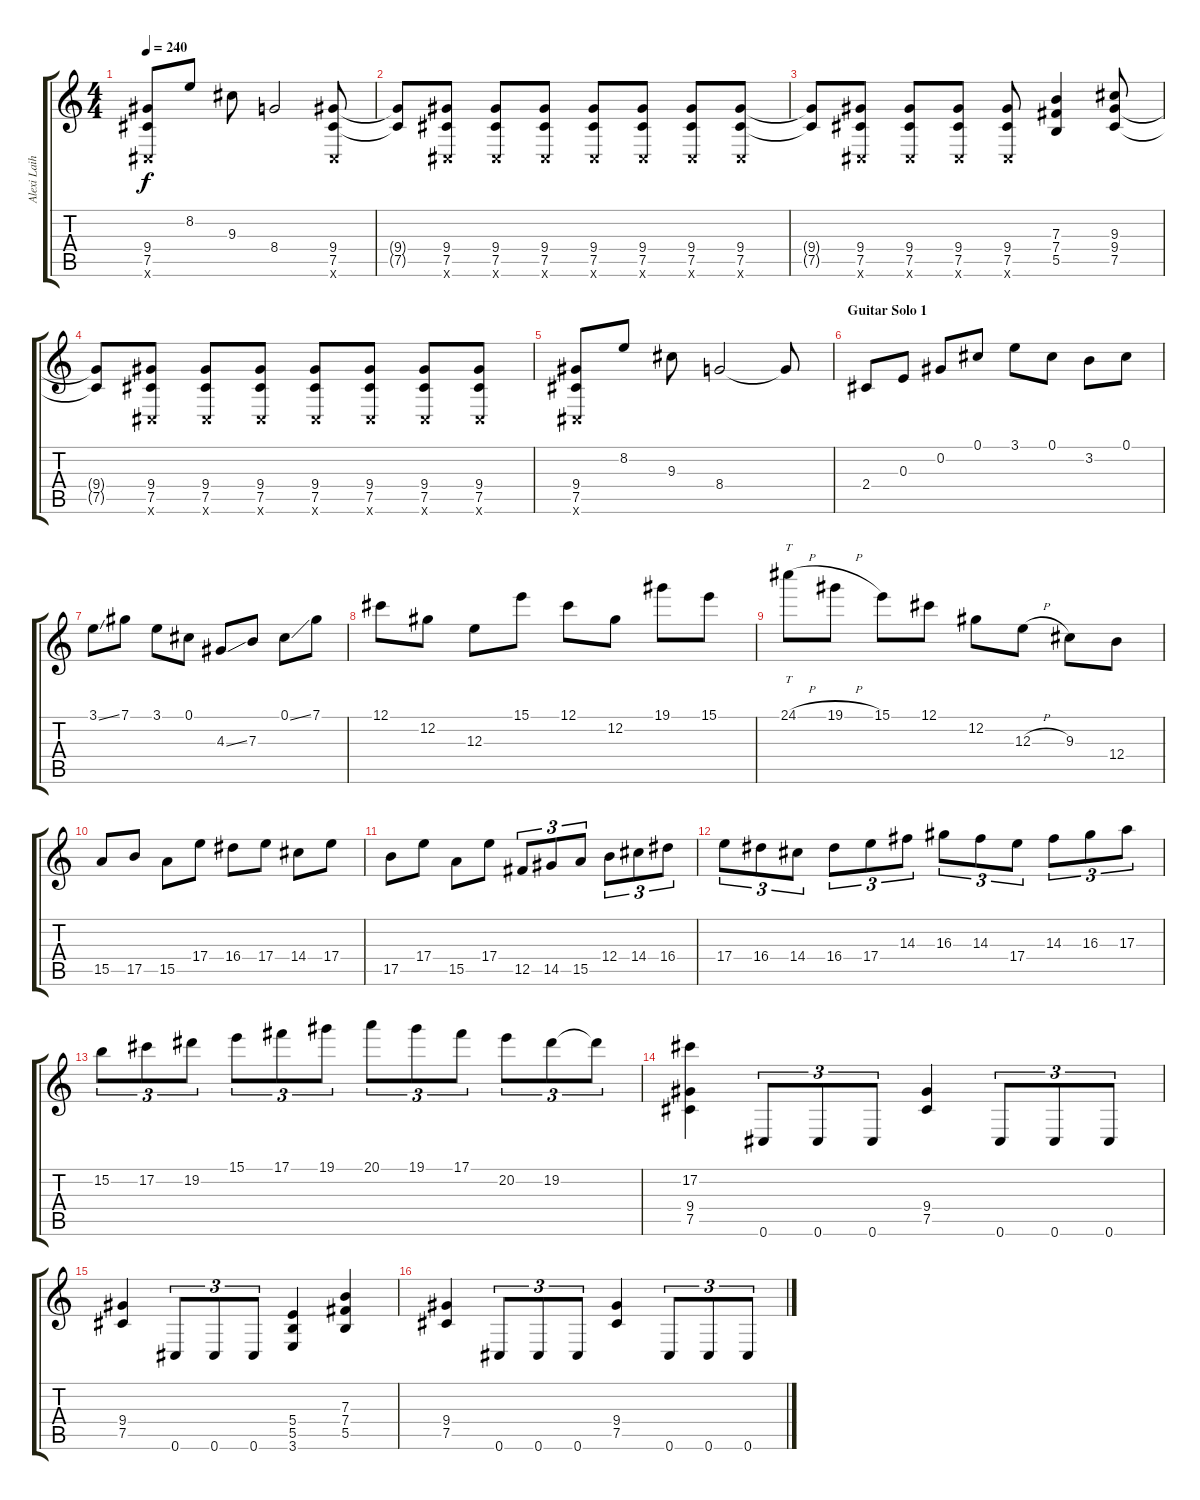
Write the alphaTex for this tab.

\track ("Alexi Laiho" "Alexi Laih") {instrument distortionguitar}
\staff {score tabs}
\tuning (Db4 Ab3 E3 B2 Gb2 Db2) {hide}
\ts (4 4)
\tempo 240
\clef g2
\ks c
(9.4 7.5 0.6{x}).8{dy f} 8.2.8 9.3.8 8.4.2 (9.4 7.5 0.6{x}).8 |
(9.4{t} 7.5{t}).8 (9.4 7.5 0.6{x}).8 (9.4 7.5 0.6{x}).8 (9.4 7.5 0.6{x}).8 (9.4 7.5 0.6{x}).8 (9.4 7.5 0.6{x}).8 (9.4 7.5 0.6{x}).8 (9.4 7.5 0.6{x}).8 |
(9.4{t} 7.5{t}).8 (9.4 7.5 0.6{x}).8 (9.4 7.5 0.6{x}).8 (9.4 7.5 0.6{x}).8 (9.4 7.5 0.6{x}).8 (7.3 7.4 5.5).4 (9.3 9.4 7.5).8 |
(9.4{t} 7.5{t}).8 (9.4 7.5 0.6{x}).8 (9.4 7.5 0.6{x}).8 (9.4 7.5 0.6{x}).8 (9.4 7.5 0.6{x}).8 (9.4 7.5 0.6{x}).8 (9.4 7.5 0.6{x}).8 (9.4 7.5 0.6{x}).8 |
(9.4 7.5 0.6{x}).8 8.2.8 9.3.8 8.4.2 8.4{t}.8 |
\section ("" "Guitar Solo 1")
2.4.8 0.3.8 0.2.8 0.1.8 3.1.8 0.1.8 3.2.8 0.1.8 |
3.1{ss}.8 7.1.8 3.1.8 0.1.8 4.3{ss}.8 7.3.8 0.1{ss}.8 7.1.8 |
12.1.8 12.2.8 12.3.8 15.1.8 12.1.8 12.2.8 19.1.8 15.1.8 |
24.1{h}.8{tt} 19.1{h}.8 15.1.8 12.1.8 12.2.8 12.3{h}.8 9.3.8 12.4.8 |
15.5.8 17.5.8 15.5.8 17.4.8 16.4.8 17.4.8 14.4.8 17.4.8 |
17.5.8 17.4.8 15.5.8 17.4.8 12.5.8{tu (3 2)} 14.5.8{tu (3 2)} 15.5.8{tu (3 2)} 12.4.8{tu (3 2)} 14.4.8{tu (3 2)} 16.4.8{tu (3 2)} |
17.4.8{tu (3 2)} 16.4.8{tu (3 2)} 14.4.8{tu (3 2)} 16.4.8{tu (3 2)} 17.4.8{tu (3 2)} 14.3.8{tu (3 2)} 16.3.8{tu (3 2)} 14.3.8{tu (3 2)} 17.4.8{tu (3 2)} 14.3.8{tu (3 2)} 16.3.8{tu (3 2)} 17.3.8{tu (3 2)} |
15.2.8{tu (3 2)} 17.2.8{tu (3 2)} 19.2.8{tu (3 2)} 15.1.8{tu (3 2)} 17.1.8{tu (3 2)} 19.1.8{tu (3 2)} 20.1.8{tu (3 2)} 19.1.8{tu (3 2)} 17.1.8{tu (3 2)} 20.2.8{tu (3 2)} 19.2.8{tu (3 2)} 19.2{t}.8{tu (3 2)} |
(17.2 9.4 7.5).4 0.6.8{tu (3 2)} 0.6.8{tu (3 2)} 0.6.8{tu (3 2)} (9.4 7.5).4 0.6.8{tu (3 2)} 0.6.8{tu (3 2)} 0.6.8{tu (3 2)} |
(9.4 7.5).4 0.6.8{tu (3 2)} 0.6.8{tu (3 2)} 0.6.8{tu (3 2)} (5.4 5.5 3.6).4 (7.3 7.4 5.5).4 |
(9.4 7.5).4 0.6.8{tu (3 2)} 0.6.8{tu (3 2)} 0.6.8{tu (3 2)} (9.4 7.5).4 0.6.8{tu (3 2)} 0.6.8{tu (3 2)} 0.6.8{tu (3 2)}
